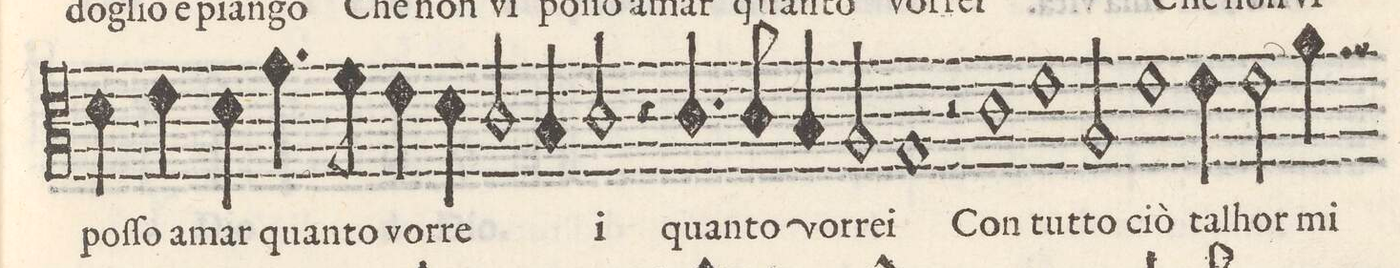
**kern	**text
*I"TENORE	*
*clefC3	*
*k[]	*
*M2/1	*
4d\	poſ-
4e\	ſo a-
4d\	-mar
4.g\	quan-
8f\	-to
4e\	vor-
=24-	=24-
4d\	-re-
2c/	.
4B/	.
2c/	-i
4rF	.
4.c/	quan-
=25-	=25-
8c/	-to
4B/	vor-
2A/	-re-
1G	-i
=26-	=26-
2r	.
1c	Con
1e\	tut-
=27-	=27-
2A/	-to
1e	ciò
=28-	=28-
4e\	tal-
2e\	-hor
4a\	mi
*-	*-
